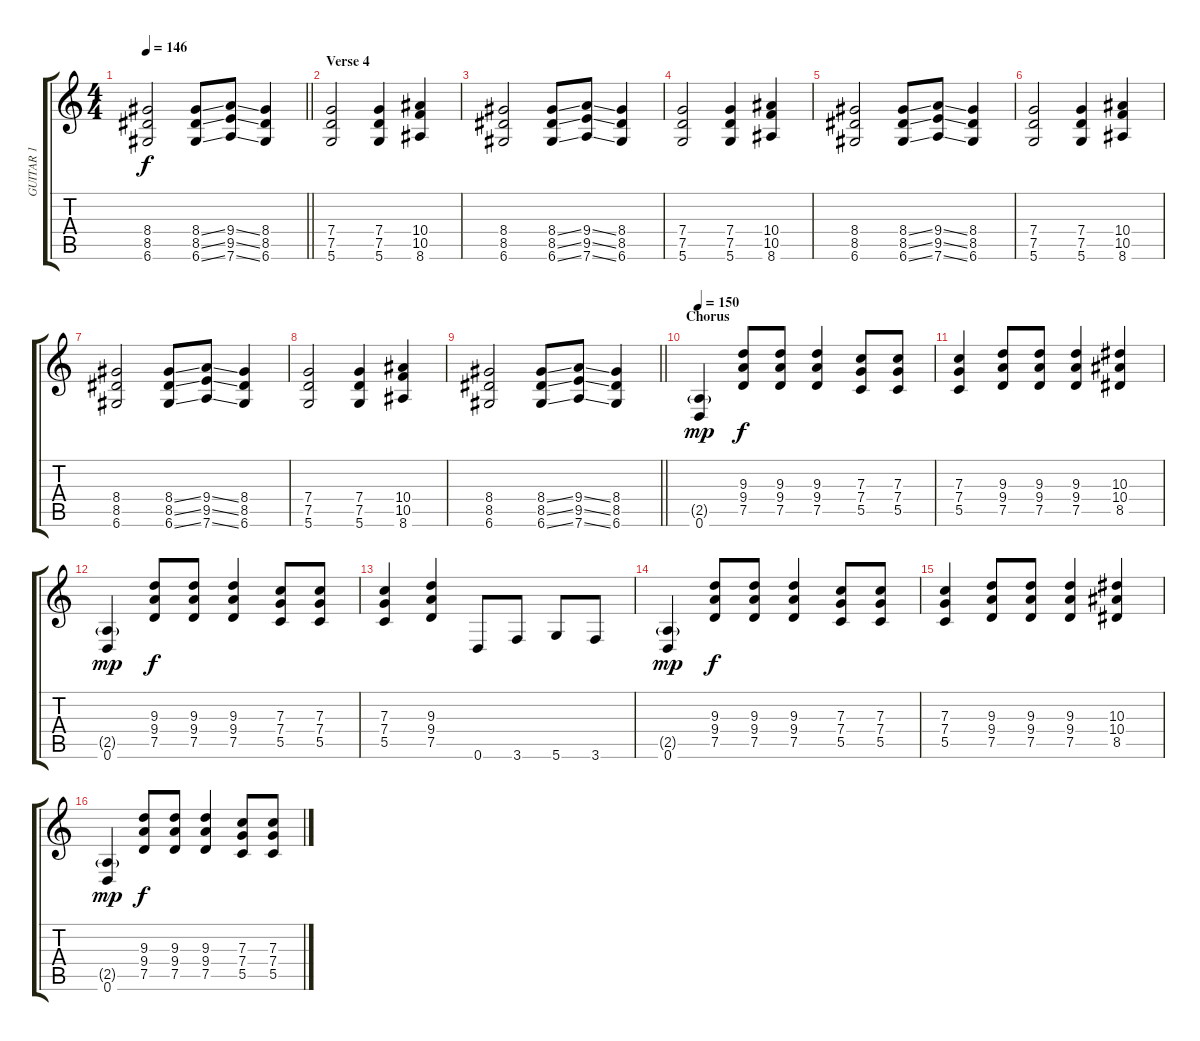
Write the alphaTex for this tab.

\track ("GUITAR 1" "GUITAR 1") {instrument overdrivenguitar}
\staff {score tabs}
\tuning (D4 A3 F3 C3 G2 D2) {hide}
\ts (4 4)
\tempo 146
\clef g2
\barLineRight lightlight
\ks c
(8.4 8.5 6.6).2{dy f} (8.4{ss} 8.5{ss} 6.6{ss}).8 (9.4{ss} 9.5{ss} 7.6{ss}).8 (8.4 8.5 6.6).4 |
\section ("" "Verse 4")
(7.4 7.5 5.6).2 (7.4 7.5 5.6).4 (10.4 10.5 8.6).4 |
(8.4 8.5 6.6).2 (8.4{ss} 8.5{ss} 6.6{ss}).8 (9.4{ss} 9.5{ss} 7.6{ss}).8 (8.4 8.5 6.6).4 |
(7.4 7.5 5.6).2 (7.4 7.5 5.6).4 (10.4 10.5 8.6).4 |
(8.4 8.5 6.6).2 (8.4{ss} 8.5{ss} 6.6{ss}).8 (9.4{ss} 9.5{ss} 7.6{ss}).8 (8.4 8.5 6.6).4 |
(7.4 7.5 5.6).2 (7.4 7.5 5.6).4 (10.4 10.5 8.6).4 |
(8.4 8.5 6.6).2 (8.4{ss} 8.5{ss} 6.6{ss}).8 (9.4{ss} 9.5{ss} 7.6{ss}).8 (8.4 8.5 6.6).4 |
(7.4 7.5 5.6).2 (7.4 7.5 5.6).4 (10.4 10.5 8.6).4 |
\barLineRight lightlight
(8.4 8.5 6.6).2 (8.4{ss} 8.5{ss} 6.6{ss}).8 (9.4{ss} 9.5{ss} 7.6{ss}).8 (8.4 8.5 6.6).4 |
\section ("" "Chorus")
\tempo 150
(2.5{g} 0.6).4{dy mp} (9.3 9.4 7.5).8{dy f} (9.3 9.4 7.5).8 (9.3 9.4 7.5).4 (7.3 7.4 5.5).8 (7.3 7.4 5.5).8 |
(7.3 7.4 5.5).4 (9.3 9.4 7.5).8 (9.3 9.4 7.5).8 (9.3 9.4 7.5).4 (10.3 10.4 8.5).4 |
(2.5{g} 0.6).4{dy mp} (9.3 9.4 7.5).8{dy f} (9.3 9.4 7.5).8 (9.3 9.4 7.5).4 (7.3 7.4 5.5).8 (7.3 7.4 5.5).8 |
(7.3 7.4 5.5).4 (9.3 9.4 7.5).4 0.6.8 3.6.8 5.6.8 3.6.8 |
(2.5{g} 0.6).4{dy mp} (9.3 9.4 7.5).8{dy f} (9.3 9.4 7.5).8 (9.3 9.4 7.5).4 (7.3 7.4 5.5).8 (7.3 7.4 5.5).8 |
(7.3 7.4 5.5).4 (9.3 9.4 7.5).8 (9.3 9.4 7.5).8 (9.3 9.4 7.5).4 (10.3 10.4 8.5).4 |
(2.5{g} 0.6).4{dy mp} (9.3 9.4 7.5).8{dy f} (9.3 9.4 7.5).8 (9.3 9.4 7.5).4 (7.3 7.4 5.5).8 (7.3 7.4 5.5).8
